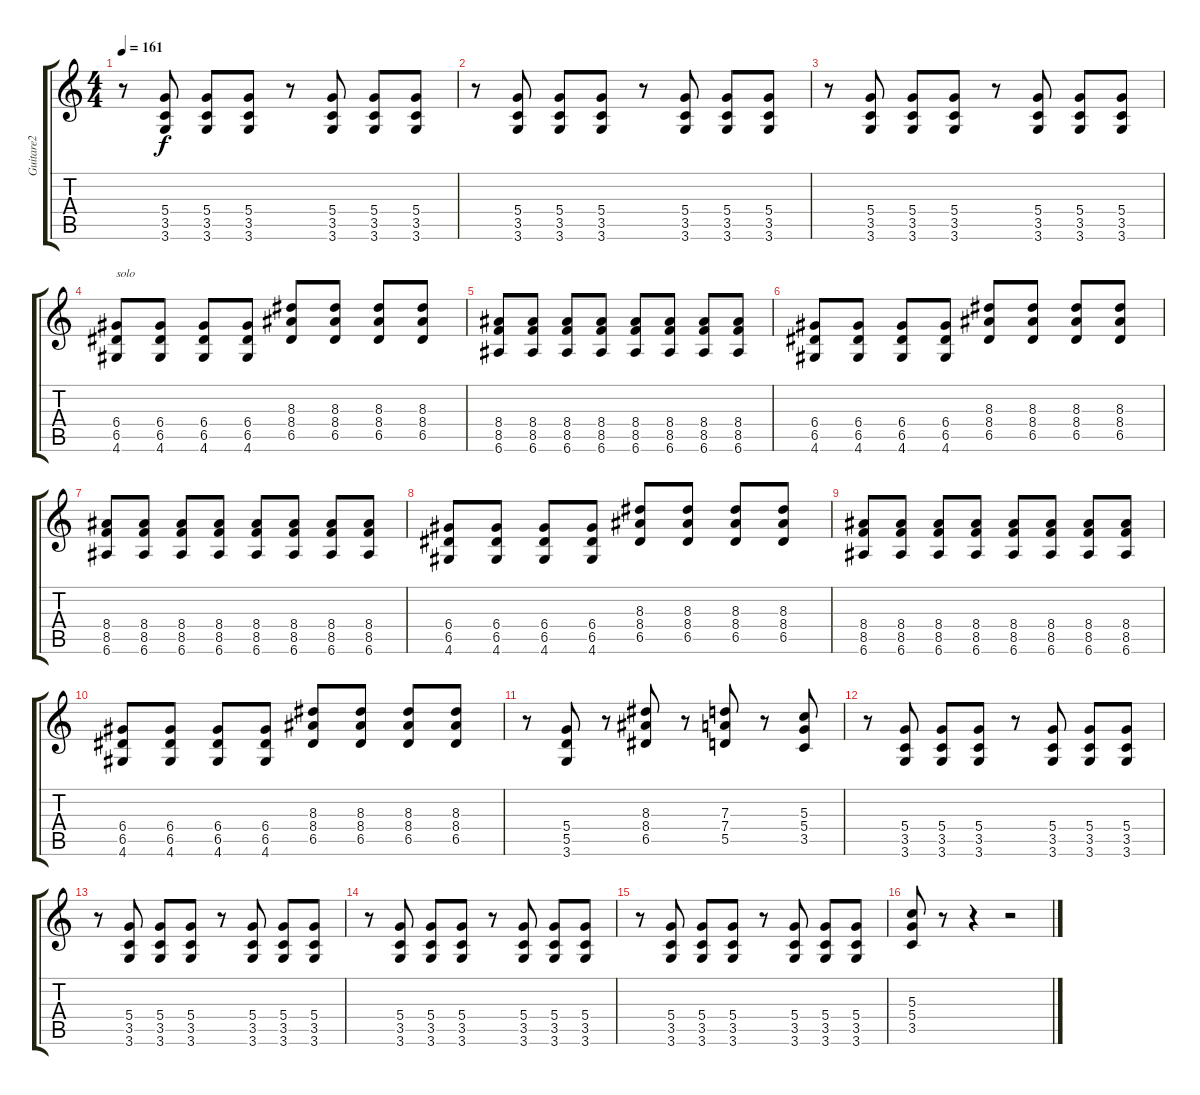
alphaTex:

\track ("Guitare2" "Guitare2") {instrument distortionguitar}
\staff {score tabs}
\tuning (E4 B3 G3 D3 A2 E2) {hide}
\ts (4 4)
\tempo 161
\clef g2
\ks c
r.8{dy f} (5.4 3.5 3.6).8 (5.4 3.5 3.6).8 (5.4 3.5 3.6).8 r.8 (5.4 3.5 3.6).8 (5.4 3.5 3.6).8 (5.4 3.5 3.6).8 |
r.8 (5.4 3.5 3.6).8 (5.4 3.5 3.6).8 (5.4 3.5 3.6).8 r.8 (5.4 3.5 3.6).8 (5.4 3.5 3.6).8 (5.4 3.5 3.6).8 |
r.8 (5.4 3.5 3.6).8 (5.4 3.5 3.6).8 (5.4 3.5 3.6).8 r.8 (5.4 3.5 3.6).8 (5.4 3.5 3.6).8 (5.4 3.5 3.6).8 |
(6.4 6.5 4.6).8{txt "solo"} (6.4 6.5 4.6).8 (6.4 6.5 4.6).8 (6.4 6.5 4.6).8 (8.3 8.4 6.5).8 (8.3 8.4 6.5).8 (8.3 8.4 6.5).8 (8.3 8.4 6.5).8 |
(8.4 8.5 6.6).8 (8.4 8.5 6.6).8 (8.4 8.5 6.6).8 (8.4 8.5 6.6).8 (8.4 8.5 6.6).8 (8.4 8.5 6.6).8 (8.4 8.5 6.6).8 (8.4 8.5 6.6).8 |
(6.4 6.5 4.6).8 (6.4 6.5 4.6).8 (6.4 6.5 4.6).8 (6.4 6.5 4.6).8 (8.3 8.4 6.5).8 (8.3 8.4 6.5).8 (8.3 8.4 6.5).8 (8.3 8.4 6.5).8 |
(8.4 8.5 6.6).8 (8.4 8.5 6.6).8 (8.4 8.5 6.6).8 (8.4 8.5 6.6).8 (8.4 8.5 6.6).8 (8.4 8.5 6.6).8 (8.4 8.5 6.6).8 (8.4 8.5 6.6).8 |
(6.4 6.5 4.6).8 (6.4 6.5 4.6).8 (6.4 6.5 4.6).8 (6.4 6.5 4.6).8 (8.3 8.4 6.5).8 (8.3 8.4 6.5).8 (8.3 8.4 6.5).8 (8.3 8.4 6.5).8 |
(8.4 8.5 6.6).8 (8.4 8.5 6.6).8 (8.4 8.5 6.6).8 (8.4 8.5 6.6).8 (8.4 8.5 6.6).8 (8.4 8.5 6.6).8 (8.4 8.5 6.6).8 (8.4 8.5 6.6).8 |
(6.4 6.5 4.6).8 (6.4 6.5 4.6).8 (6.4 6.5 4.6).8 (6.4 6.5 4.6).8 (8.3 8.4 6.5).8 (8.3 8.4 6.5).8 (8.3 8.4 6.5).8 (8.3 8.4 6.5).8 |
r.8 (5.4 5.5 3.6).8 r.8 (8.3 8.4 6.5).8 r.8 (7.3 7.4 5.5).8 r.8 (5.3 5.4 3.5).8 |
r.8 (5.4 3.5 3.6).8 (5.4 3.5 3.6).8 (5.4 3.5 3.6).8 r.8 (5.4 3.5 3.6).8 (5.4 3.5 3.6).8 (5.4 3.5 3.6).8 |
r.8 (5.4 3.5 3.6).8 (5.4 3.5 3.6).8 (5.4 3.5 3.6).8 r.8 (5.4 3.5 3.6).8 (5.4 3.5 3.6).8 (5.4 3.5 3.6).8 |
r.8 (5.4 3.5 3.6).8 (5.4 3.5 3.6).8 (5.4 3.5 3.6).8 r.8 (5.4 3.5 3.6).8 (5.4 3.5 3.6).8 (5.4 3.5 3.6).8 |
r.8 (5.4 3.5 3.6).8 (5.4 3.5 3.6).8 (5.4 3.5 3.6).8 r.8 (5.4 3.5 3.6).8 (5.4 3.5 3.6).8 (5.4 3.5 3.6).8 |
(5.3 5.4 3.5).8 r.8 r.4 r.2
